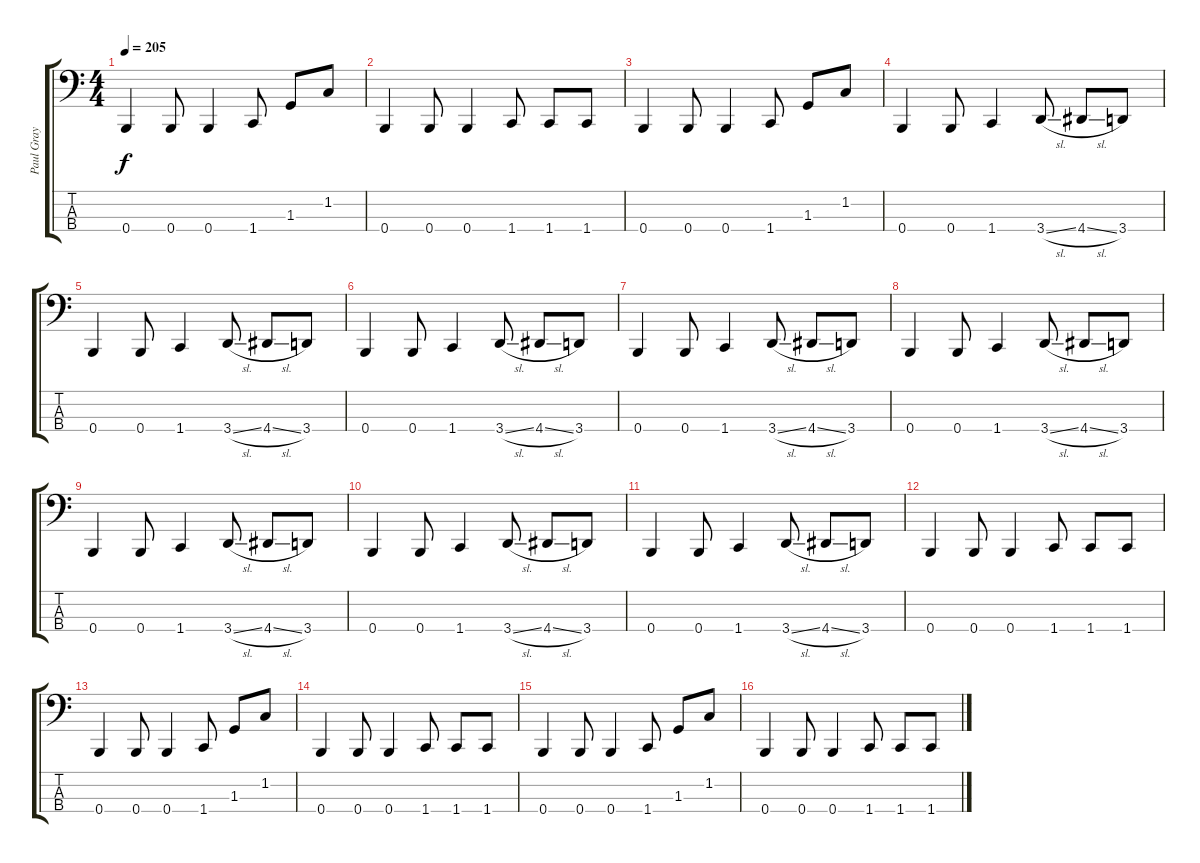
\track ("Paul Gray" "Paul Gray") {instrument electricbassfinger}
\staff {score tabs}
\tuning (E2 B1 Gb1 B0) {hide}
\ts (4 4)
\tempo 205
\clef f4
\ks c
0.4.4{dy f} 0.4.8 0.4.4 1.4.8 1.3.8 1.2.8 |
0.4.4 0.4.8 0.4.4 1.4.8 1.4.8 1.4.8 |
0.4.4 0.4.8 0.4.4 1.4.8 1.3.8 1.2.8 |
0.4.4 0.4.8 1.4.4 3.4{sl}.8 4.4{sl}.8 3.4.8 |
0.4.4 0.4.8 1.4.4 3.4{sl}.8 4.4{sl}.8 3.4.8 |
0.4.4 0.4.8 1.4.4 3.4{sl}.8 4.4{sl}.8 3.4.8 |
0.4.4 0.4.8 1.4.4 3.4{sl}.8 4.4{sl}.8 3.4.8 |
0.4.4 0.4.8 1.4.4 3.4{sl}.8 4.4{sl}.8 3.4.8 |
0.4.4 0.4.8 1.4.4 3.4{sl}.8 4.4{sl}.8 3.4.8 |
0.4.4 0.4.8 1.4.4 3.4{sl}.8 4.4{sl}.8 3.4.8 |
0.4.4 0.4.8 1.4.4 3.4{sl}.8 4.4{sl}.8 3.4.8 |
0.4.4 0.4.8 0.4.4 1.4.8 1.4.8 1.4.8 |
0.4.4 0.4.8 0.4.4 1.4.8 1.3.8 1.2.8 |
0.4.4 0.4.8 0.4.4 1.4.8 1.4.8 1.4.8 |
0.4.4 0.4.8 0.4.4 1.4.8 1.3.8 1.2.8 |
0.4.4 0.4.8 0.4.4 1.4.8 1.4.8 1.4.8
